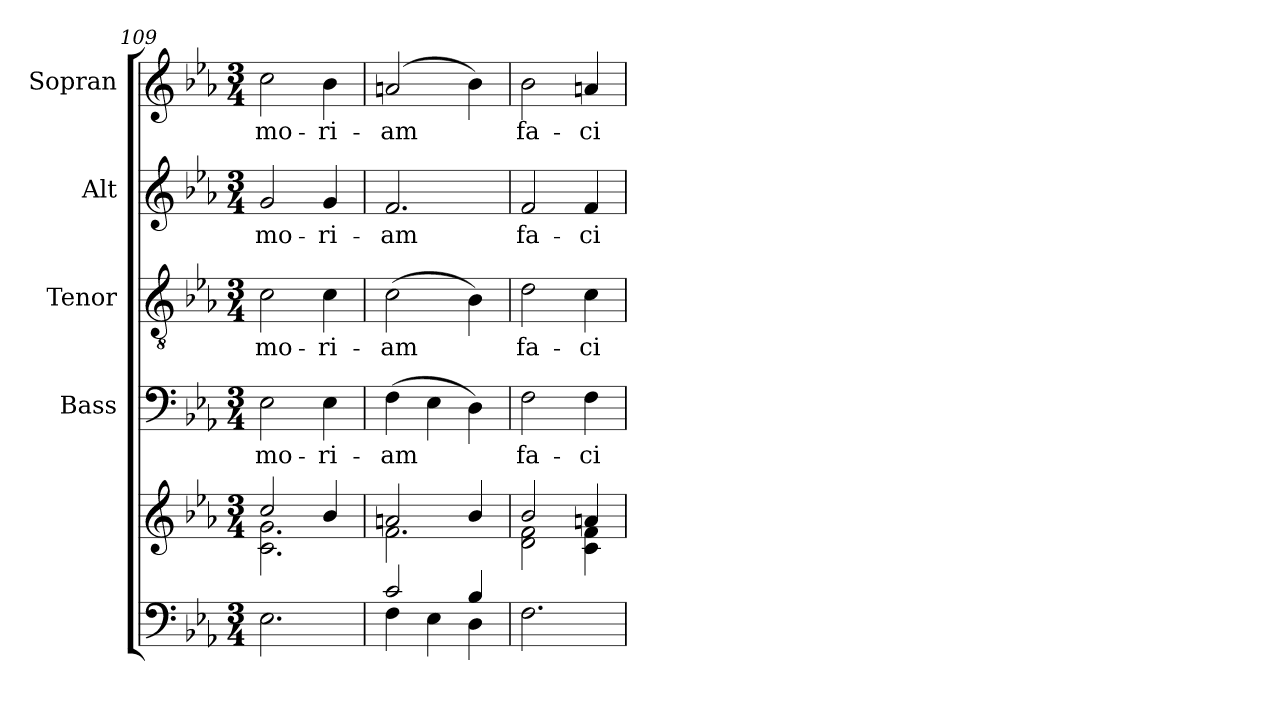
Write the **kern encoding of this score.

**kern	**kern	**kern	**text	**kern	**text	**kern	**text	**kern	**text
*part5	*part5	*part4	*part4	*part3	*part3	*part2	*part2	*part1	*part1
*staff6	*staff5	*staff4	*staff4	*staff3	*staff3	*staff2	*staff2	*staff1	*staff1
*	*	*I"Bass	*	*I"Tenor	*	*I"Alt	*	*I"Sopran	*
*	*	*I'B.	*	*I'T.	*	*I'A.	*	*I'S.	*
*clefF4	*clefG2	*clefF4	*	*clefGv2	*	*clefG2	*	*clefG2	*
*k[b-e-a-]	*k[b-e-a-]	*k[b-e-a-]	*	*k[b-e-a-]	*	*k[b-e-a-]	*	*k[b-e-a-]	*
*E-:	*E-:	*E-:	*	*E-:	*	*E-:	*	*E-:	*
*M3/4	*M3/4	*M3/4	*	*M3/4	*	*M3/4	*	*M3/4	*
=109	=109	=109	=109	=109	=109	=109	=109	=109	=109
*	*^	*	*	*	*	*	*	*	*
!	!	!	!	!LO:LY:b	!	!LO:LY:b	!	!LO:LY:b	!	!LO:LY:b
2.E-\	2cc/	2.c\ 2.g\	2E-\	-mo-	2c\	-mo-	2g/	-mo-	2cc\	-mo-
!	!	!	!	!LO:LY:b	!	!LO:LY:b	!	!LO:LY:b	!	!LO:LY:b
.	4b-/	.	4E-\	-ri-	4c\	-ri-	4g/	-ri-	4b-\	-ri-
=110	=110	=110	=110	=110	=110	=110	=110	=110	=110	=110
*^	*	*	*	*	*	*	*	*	*	*
!	!	!	!	!	!LO:LY:b	!	!LO:LY:b	!	!LO:LY:b	!	!LO:LY:b
2c/	4F\	2an/	2.f\	(>4F\	-am	(>2c\	-am	2.f/	-am	(2an/	-am
.	4E-\	.	.	4E-\	.	.	.	.	.	.	.
4B-/	4D\	4b-/	.	4D\)	.	4B-\)	.	.	.	4b-\)	.
=111	=111	=111	=111	=111	=111	=111	=111	=111	=111	=111	=111
!	!	!	!	!	!LO:LY:b	!	!LO:LY:b	!	!LO:LY:b	!	!LO:LY:b
*v	*v	*	*	*	*	*	*	*	*	*	*
2.F\	2b-/	2d\ 2f\	2F\	fa-	2d\	fa-	2f/	fa-	2b-\	fa-
!	!	!	!	!LO:LY:b	!	!LO:LY:b	!	!LO:LY:b	!	!LO:LY:b
.	4an/	4c\ 4f\	4F\	-ci-	4c\	-ci-	4f/	-ci-	4an/	-ci-
*	*v	*v	*	*	*	*	*	*	*	*
=	=	=	=	=	=	=	=	=	=
*-	*-	*-	*-	*-	*-	*-	*-	*-	*-
